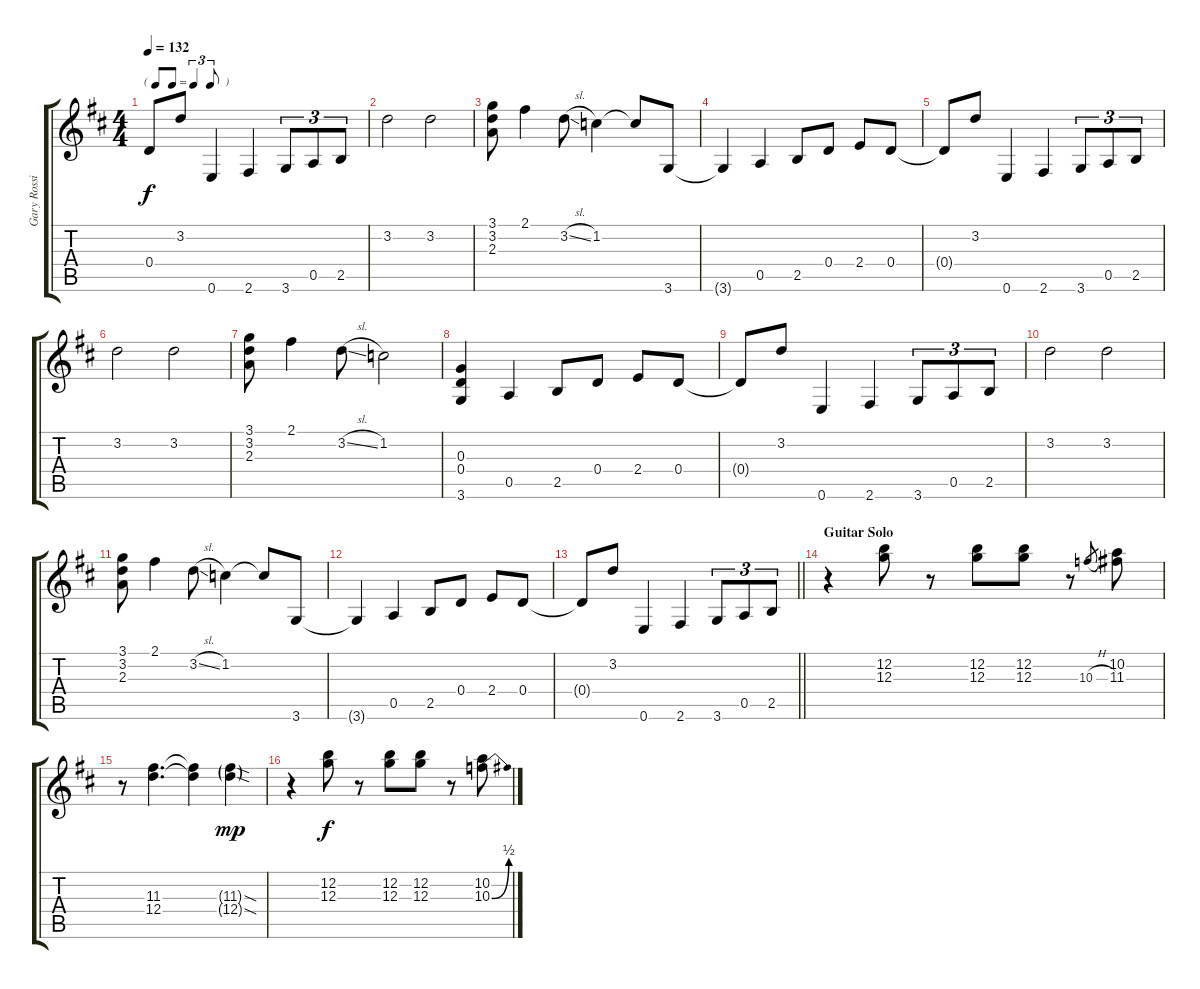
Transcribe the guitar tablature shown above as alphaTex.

\track ("Gary Rossington - Lead Guitar" "Gary Rossi") {instrument overdrivenguitar}
\staff {score tabs}
\tuning (E4 B3 G3 D3 A2 E2) {hide}
\ts (4 4)
\tf triplet8th
\tempo 132
\clef g2
\ks d
0.4{t}.8{dy f} 3.2.8 0.6.4 2.6.4 3.6.8{tu (3 2)} 0.5.8{tu (3 2)} 2.5.8{tu (3 2)} |
3.2.2 3.2.2 |
(3.1 3.2 2.3).8 2.1.4 3.2{sl}.8 1.2.4 1.2{t}.8 3.6.8 |
3.6{t}.4 0.5.4 2.5.8 0.4.8 2.4.8 0.4.8 |
0.4{t}.8 3.2.8 0.6.4 2.6.4 3.6.8{tu (3 2)} 0.5.8{tu (3 2)} 2.5.8{tu (3 2)} |
3.2.2 3.2.2 |
(3.1 3.2 2.3).8 2.1.4 3.2{sl}.8 1.2.2 |
(0.3 0.4 3.6).4 0.5.4 2.5.8 0.4.8 2.4.8 0.4.8 |
0.4{t}.8 3.2.8 0.6.4 2.6.4 3.6.8{tu (3 2)} 0.5.8{tu (3 2)} 2.5.8{tu (3 2)} |
3.2.2 3.2.2 |
(3.1 3.2 2.3).8 2.1.4 3.2{sl}.8 1.2.4 1.2{t}.8 3.6.8 |
3.6{t}.4 0.5.4 2.5.8 0.4.8 2.4.8 0.4.8 |
\barLineRight lightlight
0.4{t}.8 3.2.8 0.6.4 2.6.4 3.6.8{tu (3 2)} 0.5.8{tu (3 2)} 2.5.8{tu (3 2)} |
\section ("" "Guitar Solo")
r.4 (12.2 12.3).8 r.8 (12.2 12.3).8 (12.2 12.3).8 r.8 10.3{h}.8{gr} (10.2 11.3).8 |
r.8 (11.3 12.4).4{d} (11.3{t} 12.4{t}).4 (11.3{sod g} 12.4{sod g}).4{dy mp} |
r.4 (12.2 12.3).8{dy f} r.8 (12.2 12.3).8 (12.2 12.3).8 r.8 (10.2 10.3{be (bend 0 0 60 2)}).8
